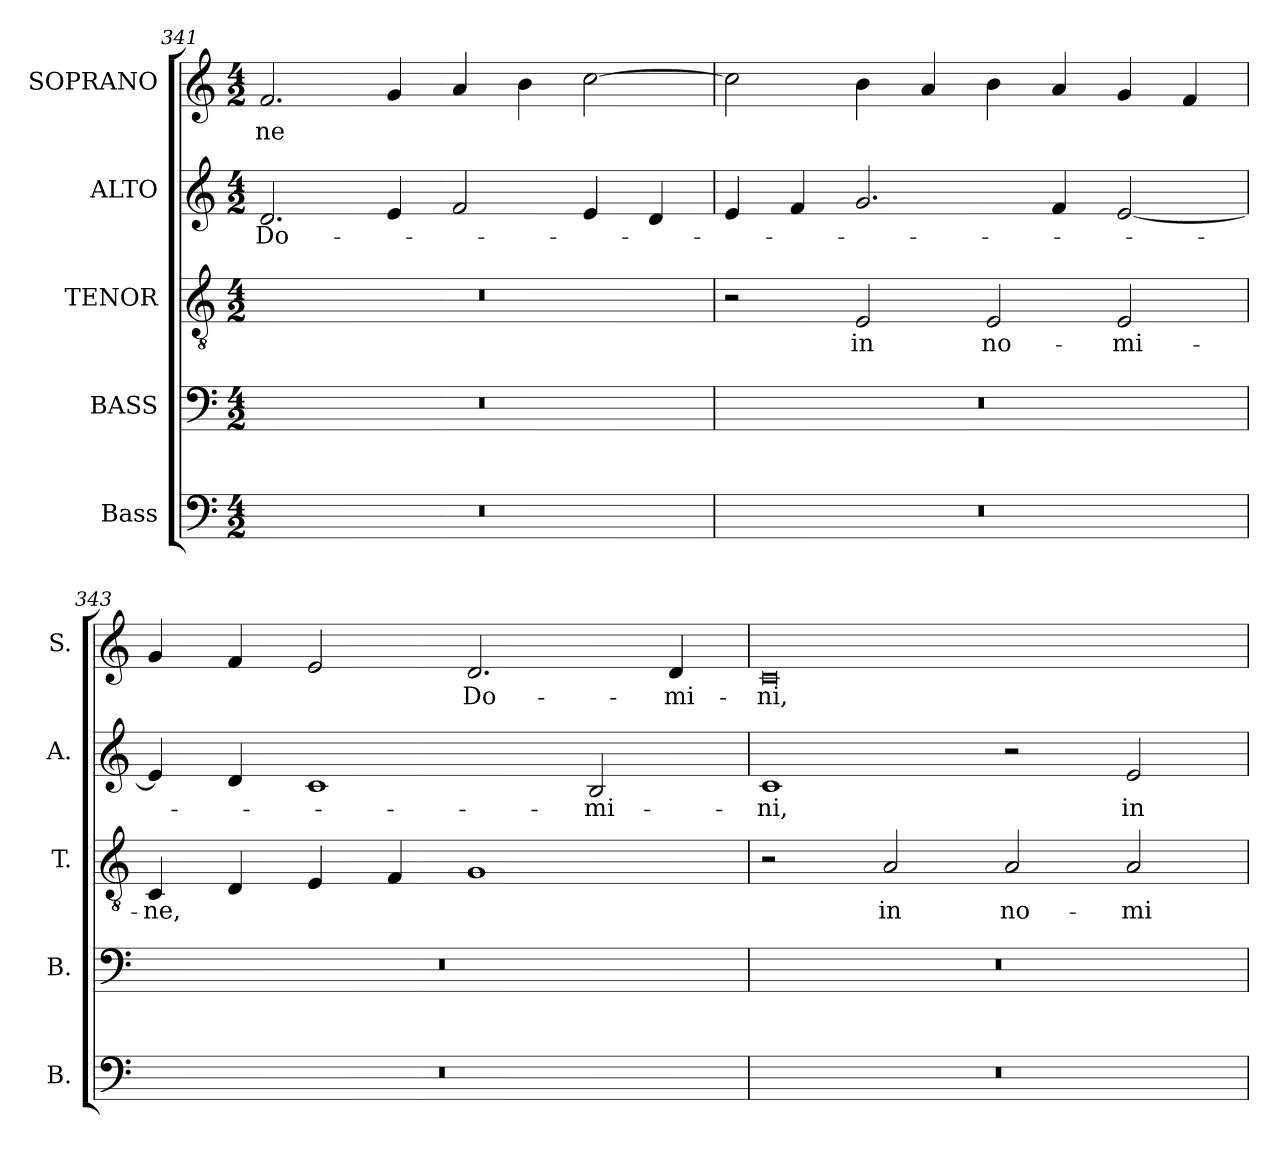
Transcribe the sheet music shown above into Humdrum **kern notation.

**kern	**kern	**kern	**text	**kern	**text	**kern	**text
*part5	*part4	*part3	*part3	*part2	*part2	*part1	*part1
*staff5	*staff4	*staff3	*staff3	*staff2	*staff2	*staff1	*staff1
*I"Bass	*I"BASS	*I"TENOR	*	*I"ALTO	*	*I"SOPRANO	*
*I'B.	*I'B.	*I'T.	*	*I'A.	*	*I'S.	*
*clefF4	*clefF4	*clefGv2	*	*clefG2	*	*clefG2	*
*	*	*ITrd7c12	*	*	*	*	*
*k[]	*k[]	*k[]	*	*k[]	*	*k[]	*
*C:	*C:	*C:	*	*C:	*	*C:	*
*M4/2	*M4/2	*M4/2	*	*M4/2	*	*M4/2	*
=341	=341	=341	=341	=341	=341	=341	=341
!LO:N:vis=1	!LO:N:vis=1	!LO:N:vis=1	!	!	!	!	!
!	!	!	!	!	!LO:LY:b:color=#000000	!	!
!	!	!	!	!	!	!	!LO:LY:b:color=#000000
0r	0r	0r	.	2.di/	Do-	2.fi/	-ne
.	.	.	.	4ei/	.	4gi/	.
.	.	.	.	2fi/	.	4ai/	.
.	.	.	.	.	.	4bi\	.
.	.	.	.	4ei/	.	[2cci\	.
.	.	.	.	4di/	.	.	.
=342	=342	=342	=342	=342	=342	=342	=342
!LO:N:vis=1	!LO:N:vis=1	!	!	!	!	!	!
0r	0r	2r	.	4ei/	.	2cci\]	.
.	.	.	.	4fi/	.	.	.
!	!	!	!LO:LY:b:color=#000000	!	!	!	!
.	.	2EEi/	in	2.gi/	.	4bi\	.
.	.	.	.	.	.	4ai/	.
!	!	!	!LO:LY:b:color=#000000	!	!	!	!
.	.	2EEi/	no-	.	.	4bi\	.
.	.	.	.	4fi/	.	4ai/	.
!	!	!	!LO:LY:b:color=#000000	!	!	!	!
.	.	2EEi/	-mi-	[2ei/	.	4gi/	.
.	.	.	.	.	.	4fi/	.
=343	=343	=343	=343	=343	=343	=343	=343
!LO:N:vis=1	!LO:N:vis=1	!	!	!	!	!	!
!	!	!	!LO:LY:b:color=#000000	!	!	!	!
0r	0r	4CCi/	-ne,	4ei/]	.	4gi/	.
.	.	4DDi/	.	4di/	.	4fi/	.
.	.	4EEi/	.	1ci	.	2ei/	.
.	.	4FFi/	.	.	.	.	.
!	!	!	!	!	!	!	!LO:LY:b:color=#000000
.	.	1GGi	.	.	.	2.di/	Do-
!	!	!	!	!	!LO:LY:b:color=#000000	!	!
.	.	.	.	2Bi/	-mi-	.	.
!	!	!	!	!	!	!	!LO:LY:b:color=#000000
.	.	.	.	.	.	4di/	-mi-
=344	=344	=344	=344	=344	=344	=344	=344
!LO:N:vis=1	!LO:N:vis=1	!	!	!	!	!	!
!	!	!	!	!	!LO:LY:b:color=#000000	!	!
!	!	!	!	!	!	!	!LO:LY:b:color=#000000
0r	0r	2r	.	1ci	-ni,	0ci	-ni,
!	!	!	!LO:LY:b:color=#000000	!	!	!	!
.	.	2AAi/	in	.	.	.	.
!	!	!	!LO:LY:b:color=#000000	!	!	!	!
.	.	2AAi/	no-	2r	.	.	.
!	!	!	!LO:LY:b:color=#000000	!	!	!	!
!	!	!	!	!	!LO:LY:b:color=#000000	!	!
.	.	2AAi/	-mi-	2ei/	in	.	.
=	=	=	=	=	=	=	=
*-	*-	*-	*-	*-	*-	*-	*-
